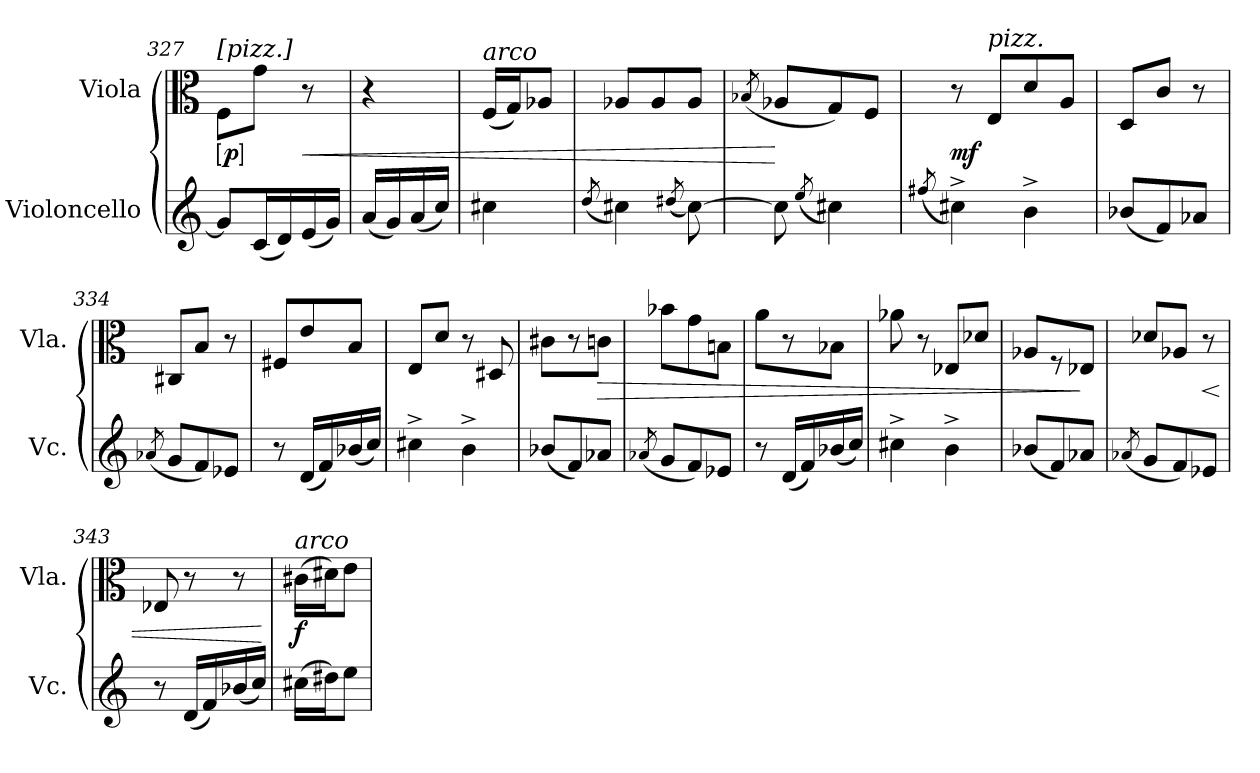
**kern	**kern	**dynam
*part2	*part1	*part1
*staff2	*staff1	*staff1
*I"Violoncello	*I"Viola	*
*I'Vc.	*I'Vla.	*
*clefG2	*clefC3	*
*k[]	*k[]	*
=327	=327	=327
!	!LO:TX:a:i:t=[pizz.]	!
!	!	!LO:DY:ed=brack
8gL]	8FL	p
(16cL	8gJ	.
16d)	.	.
!	!	!LO:HP:b
(16e	8r	<
16gJJ)	.	.
=328	=328	=328
(16aLL	4r	.
16g)	.	.
(16a	.	.
16ccJJ)	.	.
=329	=329	=329
!	!LO:TX:a:i:t=arco	!
4cc#X	(16FLL	.
.	16GJ)	.
.	8A-XJ	.
=330	=330	=330
(>8qdd/	.	.
4cc#X)	8A-XL	.
.	8A-	.
(>8qdd#X/	.	.
[8cc#)	8A-J	.
=331	=331	=331
.	(<8qB-X/	.
8cc#]	8A-XL	[
(>8qee/	.	.
4cc#X)	8G)	.
.	8FJ	.
=332	=332	=332
(>8qff#X/	.	.
4cc#X^)	8r	mf
!	!LO:TX:a:i:t=pizz.	!
.	8EL	.
4b^	8d	.
.	8AJ	.
=333	=333	=333
(8b-XL	8DL	.
8f)	8cJ	.
8a-XJ	8r	.
=334	=334	=334
(<8qa-X/	.	.
8gL	8C#XL	.
8f)	8BJ	.
8e-XJ	8r	.
=335	=335	=335
8r	8F#XL	.
(16dLL	8e	.
16f)	.	.
(16b-X	8BJ	.
16ccJJ)	.	.
=336	=336	=336
4cc#X^	8EL	.
.	8dJ	.
4b^	8r	.
.	8D#X	.
=337	=337	=337
(8b-XL	8c#XL	.
8f)	8r	.
!	!	!LO:HP:b
8a-XJ	8cnJ	>
=338	=338	=338
(<8qa-X/	.	.
8gL	8b-XL	.
8f)	8g	.
8e-XJ	8BnJ	.
=339	=339	=339
8r	8aL	.
(16dLL	8r	.
16f)	.	.
(16b-X	8B-XJ	.
16ccJJ)	.	.
=340	=340	=340
4cc#X^	8a-X	.
.	8r	.
4b^	8E-XL	.
.	8d-XJ	.
=341	=341	=341
(8b-XL	8A-XL	.
8f)	8r	.
8a-XJ	8E-XJ	]
=342	=342	=342
(<8qa-X/	.	.
8gL	8d-XL	.
8f)	8A-XJ	.
!	!	!LO:HP:b
8e-XJ	8r	<
=343	=343	=343
8r	8E-X	.
(16dLL	8r	.
16f)	.	.
(16b-X	8r	.
16ccJJ)	.	.
.	.	[
=344	=344	=344
!	!LO:TX:a:i:t=arco	!
(16cc#XLL	(16c#XLL	f
16dd#XJ)	16d#XJ)	.
8eeJ	8eJ	.
=	=	=
*-	*-	*-
